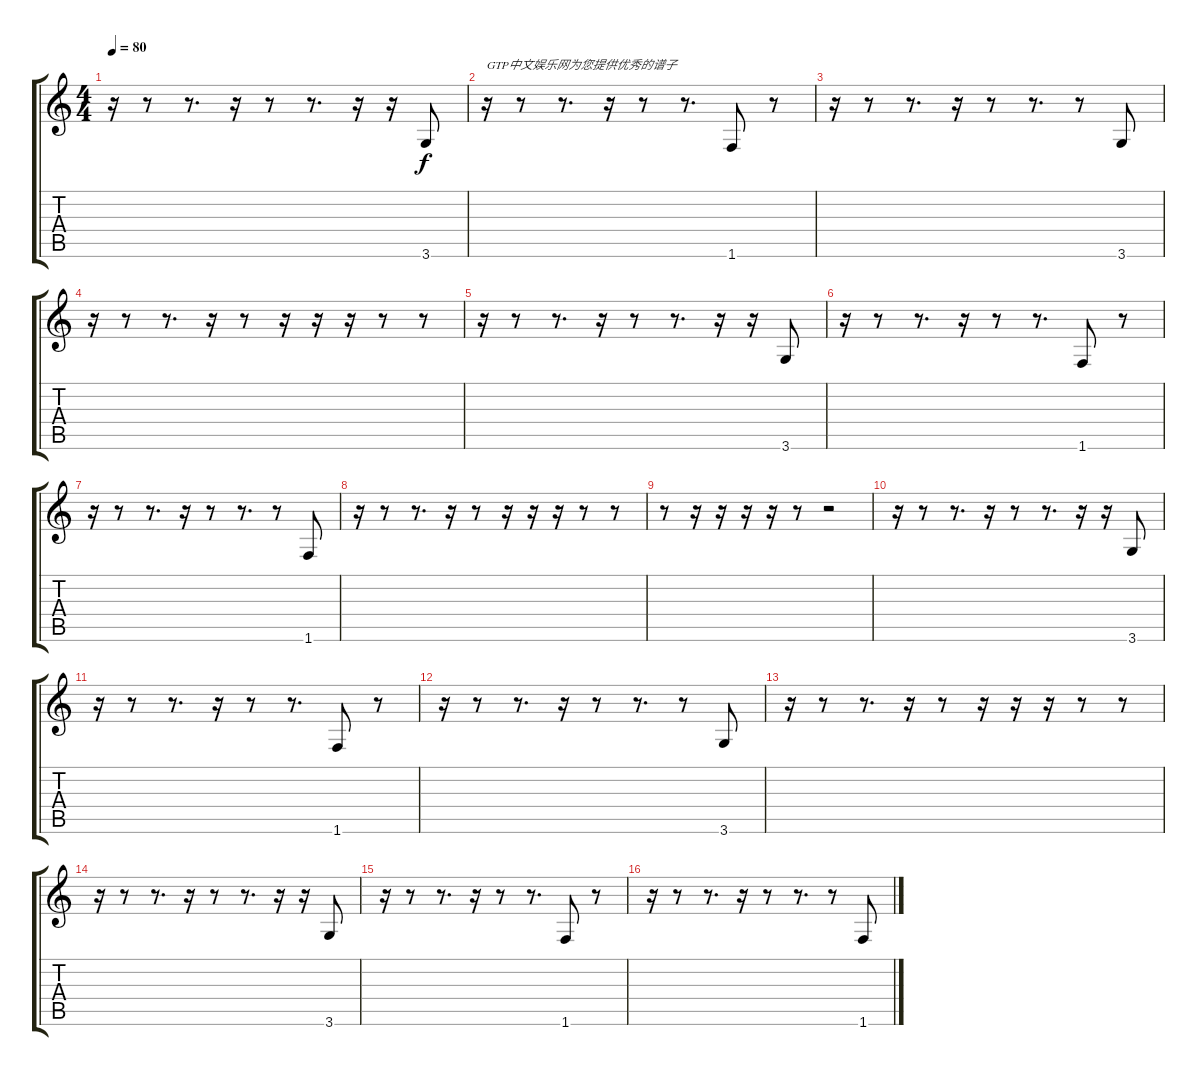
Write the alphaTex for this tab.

\track "" {instrument electricbassfinger}
\staff {score tabs}
\tuning (E4 B3 G3 D3 A2 E2) {hide}
\ts (4 4)
\tempo 80
\clef g2
\ks c
r.16{dy f instrument electricbassfinger} r.8 r.8{d} r.16 r.8 r.8{d} r.16 r.16 3.6.8 |
r.16{txt "GTP中文娱乐网为您提供优秀的谱子"} r.8 r.8{d} r.16 r.8 r.8{d} 1.6.8 r.8 |
r.16 r.8 r.8{d} r.16 r.8 r.8{d} r.8 3.6.8 |
r.16 r.8 r.8{d} r.16 r.8 r.16 r.16 r.16 r.8 r.8 |
r.16 r.8 r.8{d} r.16 r.8 r.8{d} r.16 r.16 3.6.8 |
r.16 r.8 r.8{d} r.16 r.8 r.8{d} 1.6.8 r.8 |
r.16 r.8 r.8{d} r.16 r.8 r.8{d} r.8 1.6.8 |
r.16 r.8 r.8{d} r.16 r.8 r.16 r.16 r.16 r.8 r.8 |
r.8 r.16 r.16 r.16 r.16 r.8 r.2 |
r.16 r.8 r.8{d} r.16 r.8 r.8{d} r.16 r.16 3.6.8 |
r.16 r.8 r.8{d} r.16 r.8 r.8{d} 1.6.8 r.8 |
r.16 r.8 r.8{d} r.16 r.8 r.8{d} r.8 3.6.8 |
r.16 r.8 r.8{d} r.16 r.8 r.16 r.16 r.16 r.8 r.8 |
r.16 r.8 r.8{d} r.16 r.8 r.8{d} r.16 r.16 3.6.8 |
r.16 r.8 r.8{d} r.16 r.8 r.8{d} 1.6.8 r.8 |
r.16 r.8 r.8{d} r.16 r.8 r.8{d} r.8 1.6.8
